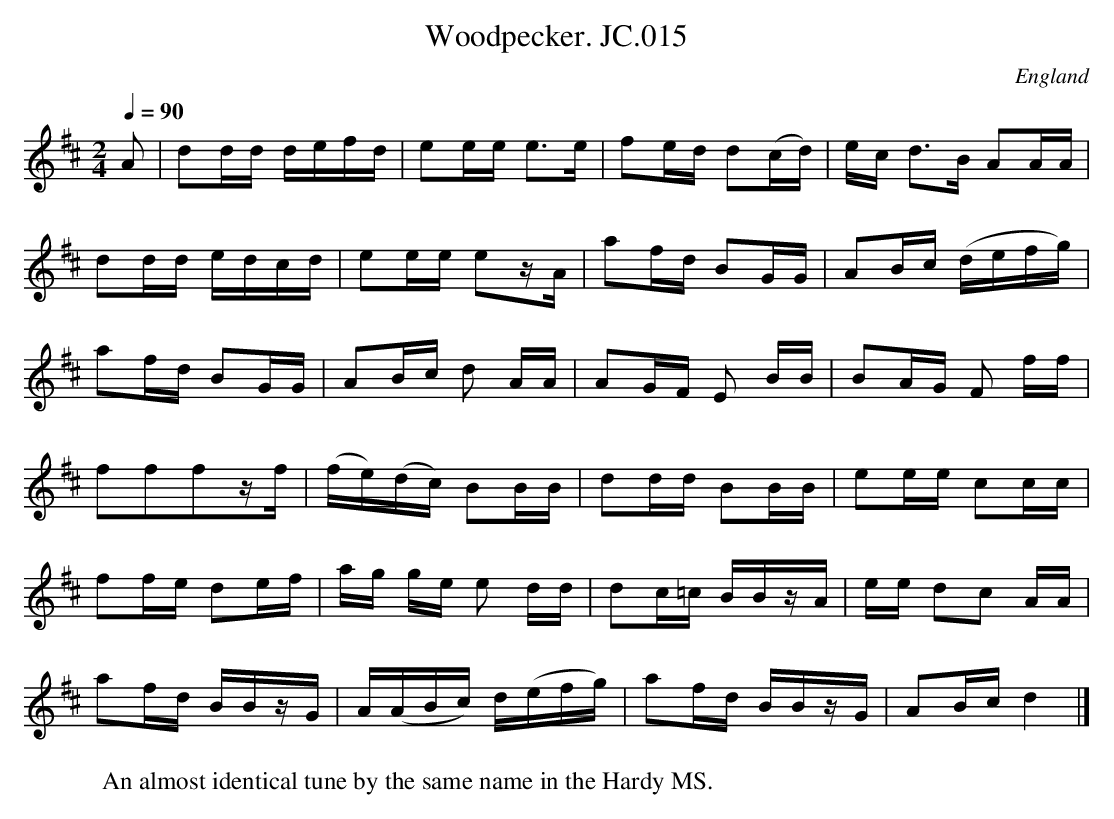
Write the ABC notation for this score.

X:1
T:Woodpecker. JC.015
L:1/16
M:2/4
O:England
Q:1/4=90
K:D
A2|\
d2dd defd|e2ee e3e|f2ed d2(cd)|ec d3B A2AA|!
d2dd edcd|e2ee e2zA|a2fd B2GG|A2Bc (defg)|!
a2fd B2GG|A2Bc d2 AA|A2GF E2 BB|B2AG F2 ff|!
f2f2f2zf|(fe)(dc) B2BB|d2dd B2BB|e2ee c2cc|!
f2fe d2ef|ag ge e2 dd|d2c=c BBzA|ee d2c2 AA|!
a2fd BBzG|A(ABc) d(efg)|a2fd BBzG|A2Bc d4|]
W:An almost identical tune by the same name in the Hardy MS.
